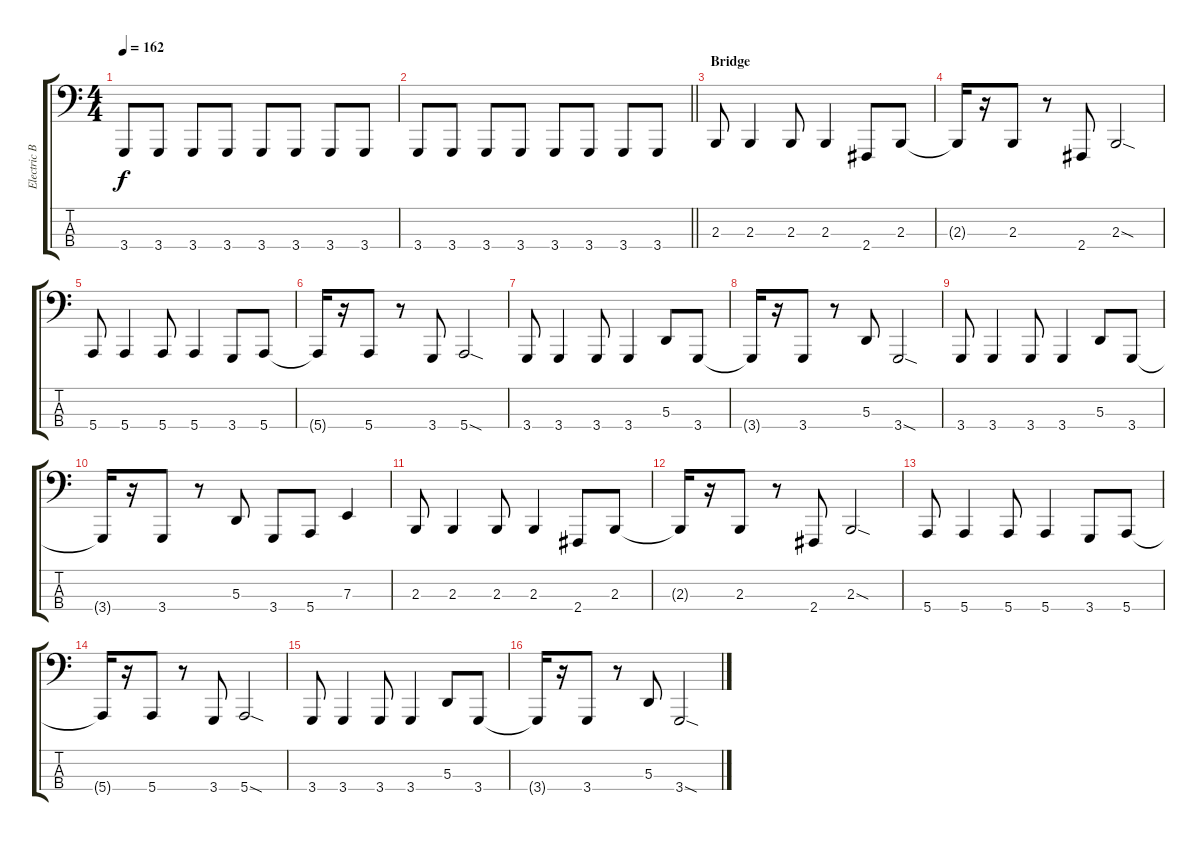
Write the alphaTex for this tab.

\track ("Electric Bass" "Electric B") {instrument lead2sawtooth}
\staff {score tabs}
\tuning (G2 D2 A1 E1) {hide}
\ts (4 4)
\tempo 162
\clef f4
\ks c
3.4.8{dy f} 3.4.8 3.4.8 3.4.8 3.4.8 3.4.8 3.4.8 3.4.8 |
\barLineRight lightlight
3.4.8 3.4.8 3.4.8 3.4.8 3.4.8 3.4.8 3.4.8 3.4.8 |
\section ("" "Bridge")
2.3.8 2.3.4 2.3.8 2.3.4 2.4.8 2.3.8 |
2.3{t}.16 r.16 2.3.8 r.8 2.4.8 2.3{sod}.2 |
5.4.8 5.4.4 5.4.8 5.4.4 3.4.8 5.4.8 |
5.4{t}.16 r.16 5.4.8 r.8 3.4.8 5.4{sod}.2 |
3.4.8 3.4.4 3.4.8 3.4.4 5.3.8 3.4.8 |
3.4{t}.16 r.16 3.4.8 r.8 5.3.8 3.4{sod}.2 |
3.4.8 3.4.4 3.4.8 3.4.4 5.3.8 3.4.8 |
3.4{t}.16 r.16 3.4.8 r.8 5.3.8 3.4.8 5.4.8 7.3.4 |
2.3.8 2.3.4 2.3.8 2.3.4 2.4.8 2.3.8 |
2.3{t}.16 r.16 2.3.8 r.8 2.4.8 2.3{sod}.2 |
5.4.8 5.4.4 5.4.8 5.4.4 3.4.8 5.4.8 |
5.4{t}.16 r.16 5.4.8 r.8 3.4.8 5.4{sod}.2 |
3.4.8 3.4.4 3.4.8 3.4.4 5.3.8 3.4.8 |
3.4{t}.16 r.16 3.4.8 r.8 5.3.8 3.4{sod}.2
